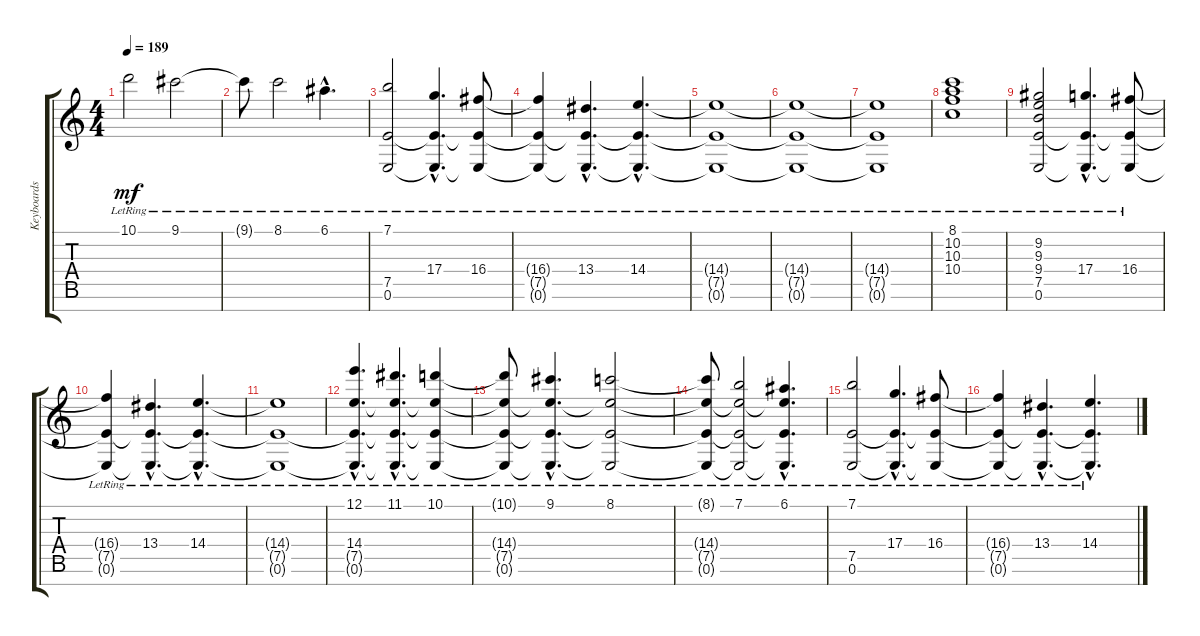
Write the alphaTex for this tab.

\track ("Keyboards" "Keyboards") {instrument electricguitarclean}
\staff {score tabs}
\tuning (E4 B3 G3 D3 A2 E2 B1) {hide}
\ts (4 4)
\tempo 189
\clef g2
\ks c
10.1{lr}.2{dy mf} 9.1{lr}.2 |
9.1{lr t}.8 8.1{lr}.2 6.1{hac lr}.4{d} |
(7.1{lr} 7.5{lr} 0.6{lr}).2 (17.4{hac lr} 7.5{hac lr t} 0.6{hac lr t}).4{d} (16.4{lr} 7.5{lr t} 0.6{lr t}).8 |
(16.4{lr t} 7.5{lr t} 0.6{lr t}).4 (13.4{hac lr} 7.5{hac lr t} 0.6{hac lr t}).4{d} (14.4{hac lr} 7.5{hac lr t} 0.6{hac lr t}).4{d} |
(14.4{lr t} 7.5{lr t} 0.6{lr t}).1 |
(14.4{lr t} 7.5{lr t} 0.6{lr t}).1 |
(14.4{lr t} 7.5{lr t} 0.6{lr t}).1 |
(8.1{lr} 10.2{lr} 10.3{lr} 10.4{lr}).1 |
(9.2{lr} 9.3{lr} 9.4{lr} 7.5{lr} 0.6{lr}).2 (17.4{hac lr} 7.5{hac lr t} 0.6{hac lr t}).4{d} (16.4{lr} 7.5{lr t} 0.6{lr t}).8 |
(16.4{lr t} 7.5{lr t} 0.6{lr t}).4 (13.4{hac lr} 7.5{hac lr t} 0.6{hac lr t}).4{d} (14.4{hac lr} 7.5{hac lr t} 0.6{hac lr t}).4{d} |
(14.4{lr t} 7.5{lr t} 0.6{lr t}).1 |
(12.1{hac lr} 14.4{hac lr} 7.5{hac lr t} 0.6{hac lr t}).4{d} (11.1{hac lr} 14.4{hac lr t} 7.5{hac lr t} 0.6{hac lr t}).4{d} (10.1{lr} 14.4{lr t} 7.5{lr t} 0.6{lr t}).4 |
(10.1{lr t} 14.4{lr t} 7.5{lr t} 0.6{lr t}).8 (9.1{hac lr} 14.4{hac lr t} 7.5{hac lr t} 0.6{hac lr t}).4{d} (8.1{lr} 14.4{lr t} 7.5{lr t} 0.6{lr t}).2 |
(8.1{lr t} 14.4{lr t} 7.5{lr t} 0.6{lr t}).8 (7.1{lr} 14.4{lr t} 7.5{lr t} 0.6{lr t}).2 (6.1{hac lr} 14.4{hac lr t} 7.5{hac lr t} 0.6{hac lr t}).4{d} |
(7.1{lr} 7.5{lr} 0.6{lr}).2 (17.4{hac lr} 7.5{hac lr t} 0.6{hac lr t}).4{d} (16.4{lr} 7.5{lr t} 0.6{lr t}).8 |
(16.4{lr t} 7.5{lr t} 0.6{lr t}).4 (13.4{hac lr} 7.5{hac lr t} 0.6{hac lr t}).4{d} (14.4{hac lr} 7.5{hac lr t} 0.6{hac lr t}).4{d}
